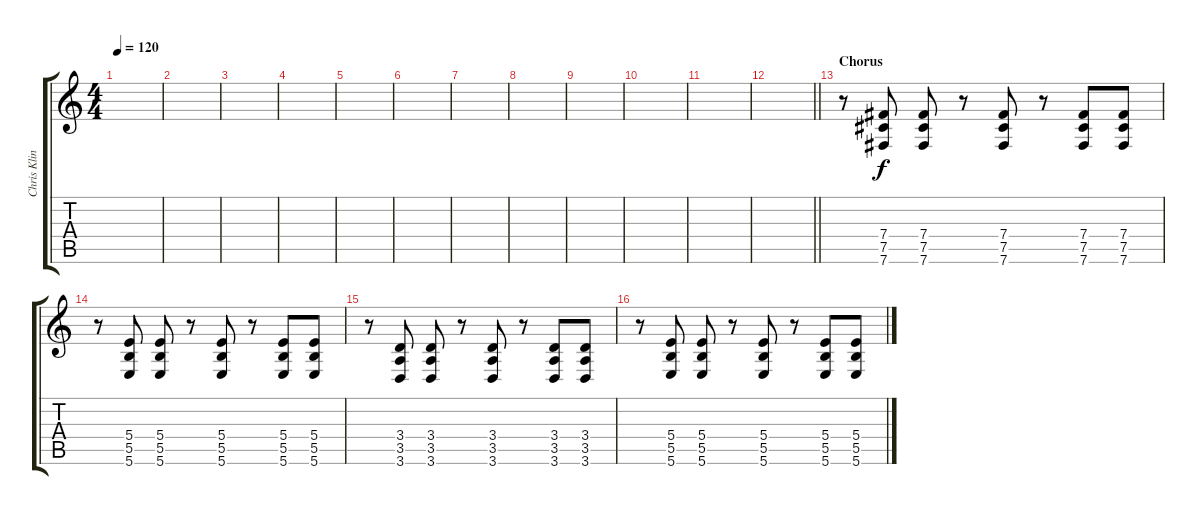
\track ("Chris Klinke" "Chris Klin") {instrument distortionguitar}
\staff {score tabs}
\tuning (Db4 Ab3 E3 B2 Gb2 B1) {hide}
\ts (4 4)
\tempo 120
\clef g2
\ks c
|
|
|
|
|
|
|
|
|
|
|
\barLineRight lightlight
|
\section ("" "Chorus")
r.8 (7.4 7.5 7.6).8 (7.4 7.5 7.6).8 r.8 (7.4 7.5 7.6).8 r.8 (7.4 7.5 7.6).8 (7.4 7.5 7.6).8 |
r.8 (5.4 5.5 5.6).8 (5.4 5.5 5.6).8 r.8 (5.4 5.5 5.6).8 r.8 (5.4 5.5 5.6).8 (5.4 5.5 5.6).8 |
r.8 (3.4 3.5 3.6).8 (3.4 3.5 3.6).8 r.8 (3.4 3.5 3.6).8 r.8 (3.4 3.5 3.6).8 (3.4 3.5 3.6).8 |
r.8 (5.4 5.5 5.6).8 (5.4 5.5 5.6).8 r.8 (5.4 5.5 5.6).8 r.8 (5.4 5.5 5.6).8 (5.4 5.5 5.6).8
